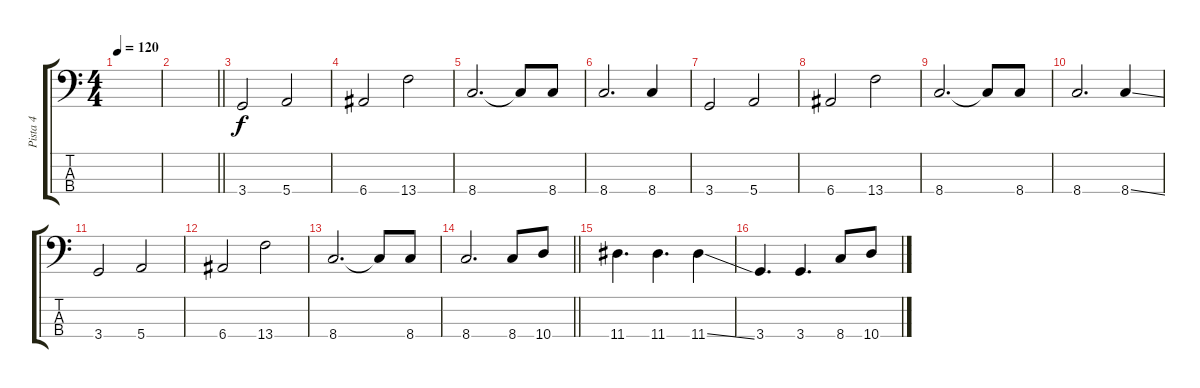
\track ("Pista 4" "Pista 4") {instrument electricbassfinger}
\staff {score tabs}
\tuning (G2 D2 A1 E1) {hide}
\ts (4 4)
\tempo 120
\clef f4
\ks c
|
\barLineRight lightlight
|
3.4.2 5.4.2 |
6.4.2 13.4.2 |
8.4.2{d} 8.4{t}.8 8.4.8 |
8.4.2{d} 8.4.4 |
3.4.2 5.4.2 |
6.4.2 13.4.2 |
8.4.2{d} 8.4{t}.8 8.4.8 |
8.4.2{d} 8.4{ss}.4 |
3.4.2 5.4.2 |
6.4.2 13.4.2 |
8.4.2{d} 8.4{t}.8 8.4.8 |
\barLineRight lightlight
8.4.2{d} 8.4.8 10.4.8 |
11.4.4{d} 11.4.4{d} 11.4{ss}.4 |
3.4.4{d} 3.4.4{d} 8.4.8 10.4.8
